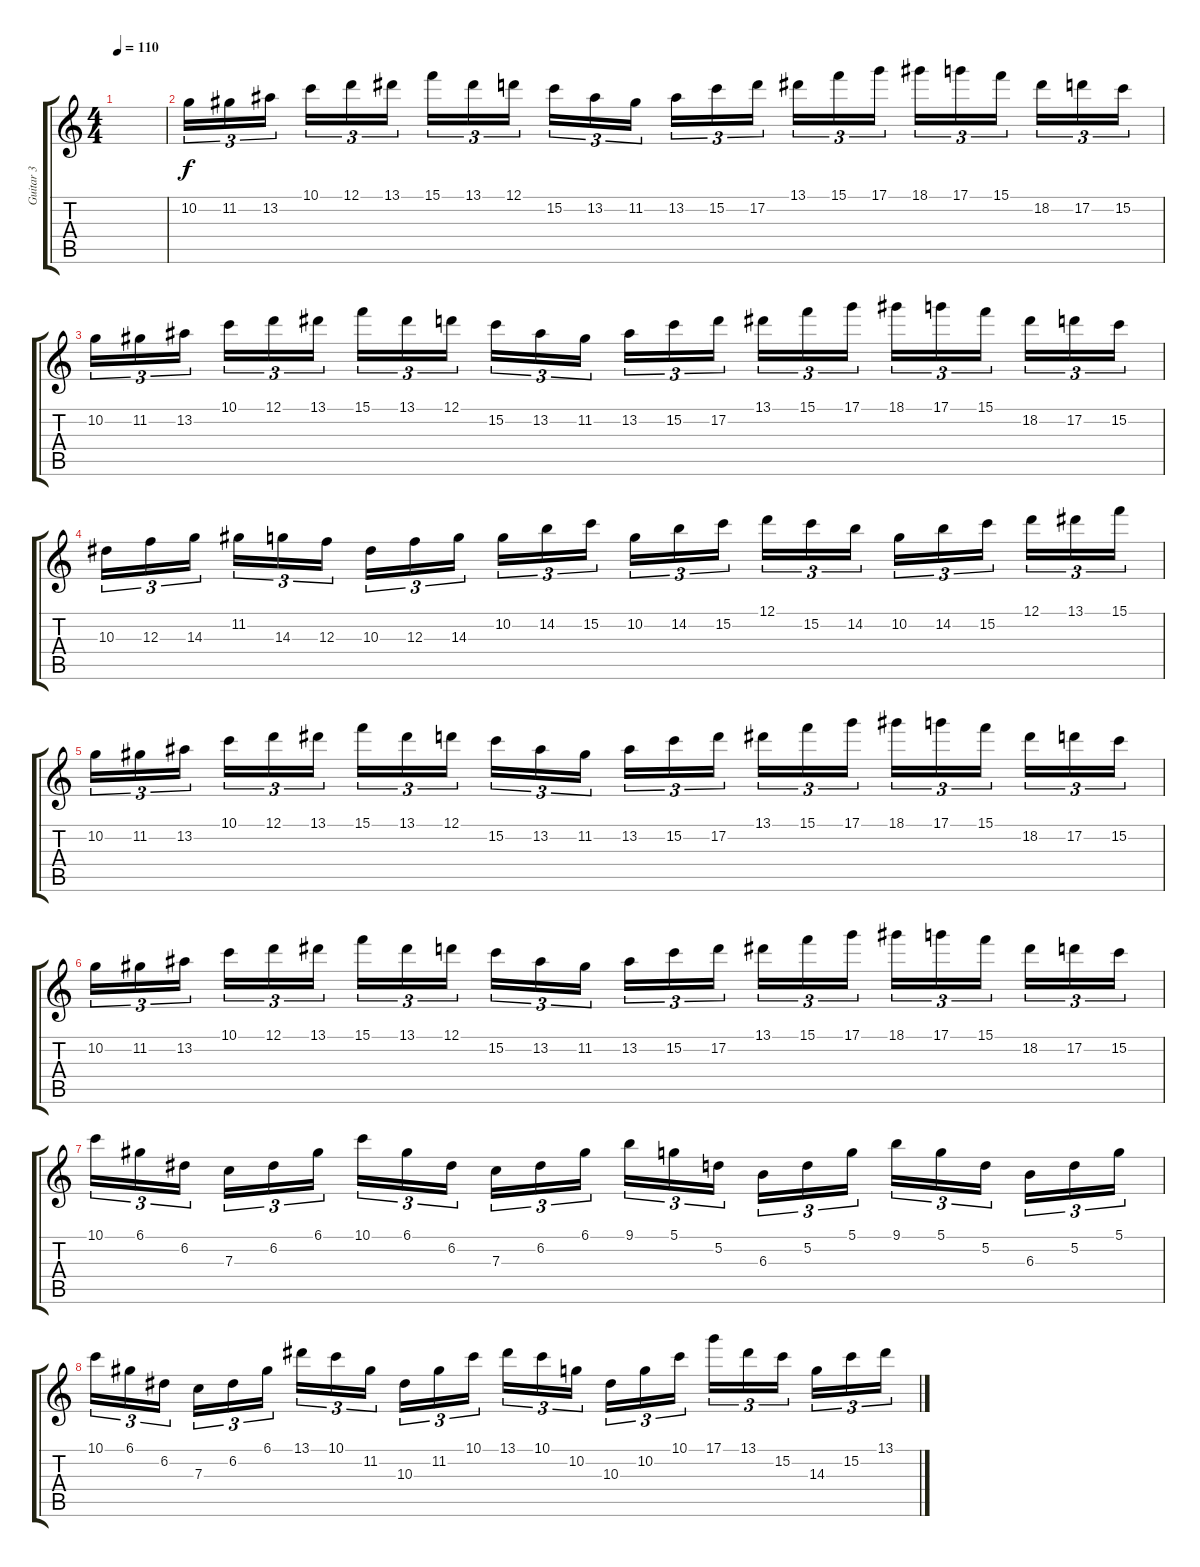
\track ("Guitar 3" "Guitar 3") {instrument distortionguitar}
\staff {score tabs}
\tuning (D4 A3 F3 C3 G2 C2) {hide}
\ts (4 4)
\tempo 110
\clef g2
\ks c
|
10.2.16{tu (3 2)} 11.2.16{tu (3 2)} 13.2.16{tu (3 2)} 10.1.16{tu (3 2)} 12.1.16{tu (3 2)} 13.1.16{tu (3 2)} 15.1.16{tu (3 2)} 13.1.16{tu (3 2)} 12.1.16{tu (3 2)} 15.2.16{tu (3 2)} 13.2.16{tu (3 2)} 11.2.16{tu (3 2)} 13.2.16{tu (3 2)} 15.2.16{tu (3 2)} 17.2.16{tu (3 2)} 13.1.16{tu (3 2)} 15.1.16{tu (3 2)} 17.1.16{tu (3 2)} 18.1.16{tu (3 2)} 17.1.16{tu (3 2)} 15.1.16{tu (3 2)} 18.2.16{tu (3 2)} 17.2.16{tu (3 2)} 15.2.16{tu (3 2)} |
10.2.16{tu (3 2)} 11.2.16{tu (3 2)} 13.2.16{tu (3 2)} 10.1.16{tu (3 2)} 12.1.16{tu (3 2)} 13.1.16{tu (3 2)} 15.1.16{tu (3 2)} 13.1.16{tu (3 2)} 12.1.16{tu (3 2)} 15.2.16{tu (3 2)} 13.2.16{tu (3 2)} 11.2.16{tu (3 2)} 13.2.16{tu (3 2)} 15.2.16{tu (3 2)} 17.2.16{tu (3 2)} 13.1.16{tu (3 2)} 15.1.16{tu (3 2)} 17.1.16{tu (3 2)} 18.1.16{tu (3 2)} 17.1.16{tu (3 2)} 15.1.16{tu (3 2)} 18.2.16{tu (3 2)} 17.2.16{tu (3 2)} 15.2.16{tu (3 2)} |
10.3.16{tu (3 2)} 12.3.16{tu (3 2)} 14.3.16{tu (3 2)} 11.2.16{tu (3 2)} 14.3.16{tu (3 2)} 12.3.16{tu (3 2)} 10.3.16{tu (3 2)} 12.3.16{tu (3 2)} 14.3.16{tu (3 2)} 10.2.16{tu (3 2)} 14.2.16{tu (3 2)} 15.2.16{tu (3 2)} 10.2.16{tu (3 2)} 14.2.16{tu (3 2)} 15.2.16{tu (3 2)} 12.1.16{tu (3 2)} 15.2.16{tu (3 2)} 14.2.16{tu (3 2)} 10.2.16{tu (3 2)} 14.2.16{tu (3 2)} 15.2.16{tu (3 2)} 12.1.16{tu (3 2)} 13.1.16{tu (3 2)} 15.1.16{tu (3 2)} |
10.2.16{tu (3 2)} 11.2.16{tu (3 2)} 13.2.16{tu (3 2)} 10.1.16{tu (3 2)} 12.1.16{tu (3 2)} 13.1.16{tu (3 2)} 15.1.16{tu (3 2)} 13.1.16{tu (3 2)} 12.1.16{tu (3 2)} 15.2.16{tu (3 2)} 13.2.16{tu (3 2)} 11.2.16{tu (3 2)} 13.2.16{tu (3 2)} 15.2.16{tu (3 2)} 17.2.16{tu (3 2)} 13.1.16{tu (3 2)} 15.1.16{tu (3 2)} 17.1.16{tu (3 2)} 18.1.16{tu (3 2)} 17.1.16{tu (3 2)} 15.1.16{tu (3 2)} 18.2.16{tu (3 2)} 17.2.16{tu (3 2)} 15.2.16{tu (3 2)} |
10.2.16{tu (3 2)} 11.2.16{tu (3 2)} 13.2.16{tu (3 2)} 10.1.16{tu (3 2)} 12.1.16{tu (3 2)} 13.1.16{tu (3 2)} 15.1.16{tu (3 2)} 13.1.16{tu (3 2)} 12.1.16{tu (3 2)} 15.2.16{tu (3 2)} 13.2.16{tu (3 2)} 11.2.16{tu (3 2)} 13.2.16{tu (3 2)} 15.2.16{tu (3 2)} 17.2.16{tu (3 2)} 13.1.16{tu (3 2)} 15.1.16{tu (3 2)} 17.1.16{tu (3 2)} 18.1.16{tu (3 2)} 17.1.16{tu (3 2)} 15.1.16{tu (3 2)} 18.2.16{tu (3 2)} 17.2.16{tu (3 2)} 15.2.16{tu (3 2)} |
10.1.16{tu (3 2)} 6.1.16{tu (3 2)} 6.2.16{tu (3 2)} 7.3.16{tu (3 2)} 6.2.16{tu (3 2)} 6.1.16{tu (3 2)} 10.1.16{tu (3 2)} 6.1.16{tu (3 2)} 6.2.16{tu (3 2)} 7.3.16{tu (3 2)} 6.2.16{tu (3 2)} 6.1.16{tu (3 2)} 9.1.16{tu (3 2)} 5.1.16{tu (3 2)} 5.2.16{tu (3 2)} 6.3.16{tu (3 2)} 5.2.16{tu (3 2)} 5.1.16{tu (3 2)} 9.1.16{tu (3 2)} 5.1.16{tu (3 2)} 5.2.16{tu (3 2)} 6.3.16{tu (3 2)} 5.2.16{tu (3 2)} 5.1.16{tu (3 2)} |
10.1.16{tu (3 2)} 6.1.16{tu (3 2)} 6.2.16{tu (3 2)} 7.3.16{tu (3 2)} 6.2.16{tu (3 2)} 6.1.16{tu (3 2)} 13.1.16{tu (3 2)} 10.1.16{tu (3 2)} 11.2.16{tu (3 2)} 10.3.16{tu (3 2)} 11.2.16{tu (3 2)} 10.1.16{tu (3 2)} 13.1.16{tu (3 2)} 10.1.16{tu (3 2)} 10.2.16{tu (3 2)} 10.3.16{tu (3 2)} 10.2.16{tu (3 2)} 10.1.16{tu (3 2)} 17.1.16{tu (3 2)} 13.1.16{tu (3 2)} 15.2.16{tu (3 2)} 14.3.16{tu (3 2)} 15.2.16{tu (3 2)} 13.1.16{tu (3 2)}
